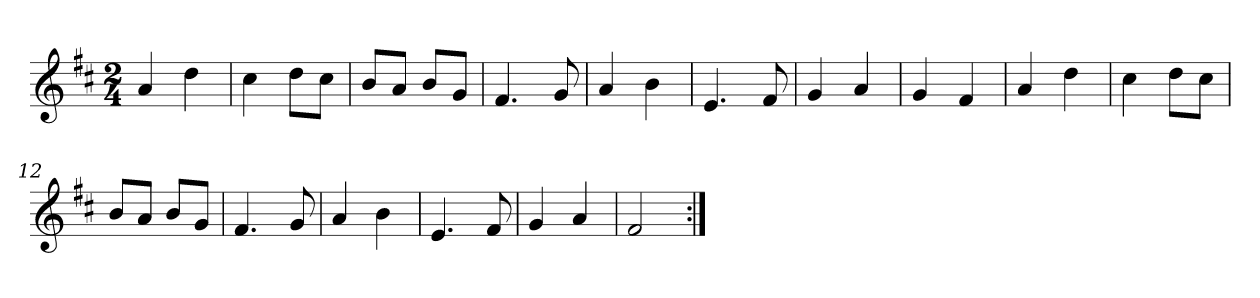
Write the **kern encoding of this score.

**kern
*part1
*staff1
*clefG2
*k[f#c#]
*D:
*M2/4
*MM130
=1
4a
4dd
=2
4cc#
8dd\L
8cc#\J
=3
8b/L
8a/J
8b/L
8g/J
=4
4.f#
8g
=5
4a
4b
=6
4.e
8f#
=7
4g
4a
=9
4g
4f#
=10
4a
4dd
=11
4cc#
8dd\L
8cc#\J
=12
8b/L
8a/J
8b/L
8g/J
=13
4.f#
8g
=14
4a
4b
=15
4.e
8f#
=16
4g
4a
=17
2f#
=:|!
*-
